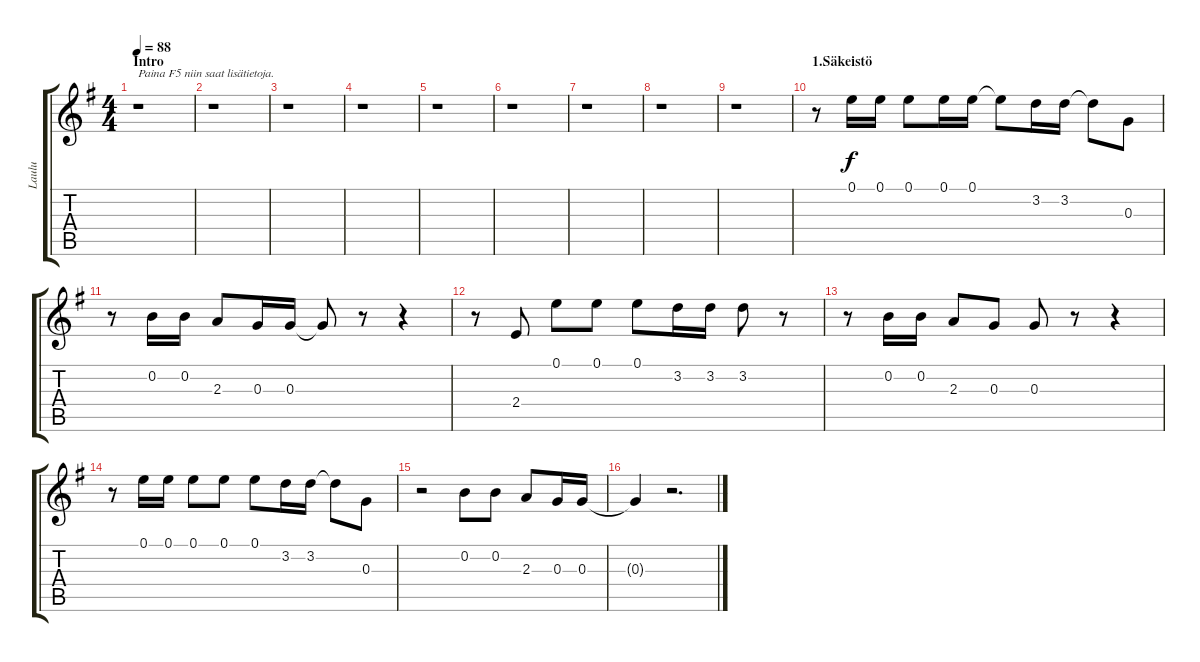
\track ("Laulu" "Laulu") {instrument acousticguitarsteel}
\staff {score tabs}
\tuning (E4 B3 G3 D3 A2 E2) {hide}
\ts (4 4)
\section ("" "Intro")
\tempo 88
\clef g2
\ks eminor
r.1{txt "Paina F5 niin saat lisätietoja." dy f instrument acousticguitarsteel} |
r.1 |
r.1 |
r.1 |
r.1 |
r.1 |
r.1 |
r.1 |
r.1 |
\section ("" "1.Säkeistö")
r.8 0.1.16 0.1.16 0.1.8 0.1.16 0.1.16 0.1{t}.8 3.2.16 3.2.16 3.2{t}.8 0.3.8 |
r.8 0.2.16 0.2.16 2.3.8 0.3.16 0.3.16 0.3{t}.8 r.8 r.4 |
r.8 2.4.8 0.1.8 0.1.8 0.1.8 3.2.16 3.2.16 3.2.8 r.8 |
r.8 0.2.16 0.2.16 2.3.8 0.3.8 0.3.8 r.8 r.4 |
r.8 0.1.16 0.1.16 0.1.8 0.1.8 0.1.8 3.2.16 3.2.16 3.2{t}.8 0.3.8 |
r.2 0.2.8 0.2.8 2.3.8 0.3.16 0.3.16 |
0.3{t}.4 r.2{d}
